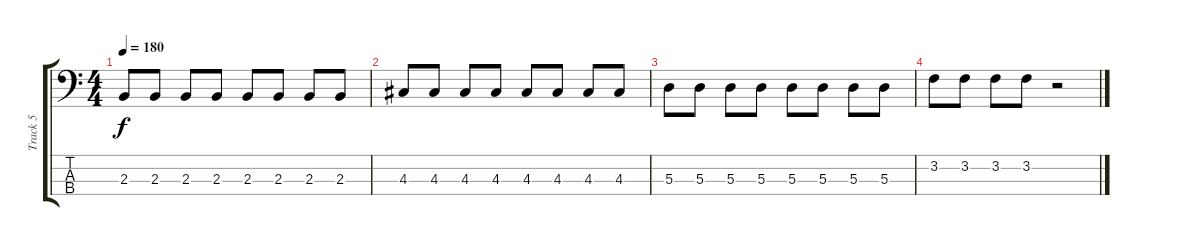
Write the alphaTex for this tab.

\track ("Track 5" "Track 5") {instrument electricbasspick}
\staff {score tabs}
\tuning (G2 D2 A1 E1) {hide}
\ts (4 4)
\tempo 180
\clef f4
\ks c
2.3.8{dy f} 2.3.8 2.3.8 2.3.8 2.3.8 2.3.8 2.3.8 2.3.8 |
4.3.8 4.3.8 4.3.8 4.3.8 4.3.8 4.3.8 4.3.8 4.3.8 |
5.3.8 5.3.8 5.3.8 5.3.8 5.3.8 5.3.8 5.3.8 5.3.8 |
3.2.8 3.2.8 3.2.8 3.2.8 r.2
